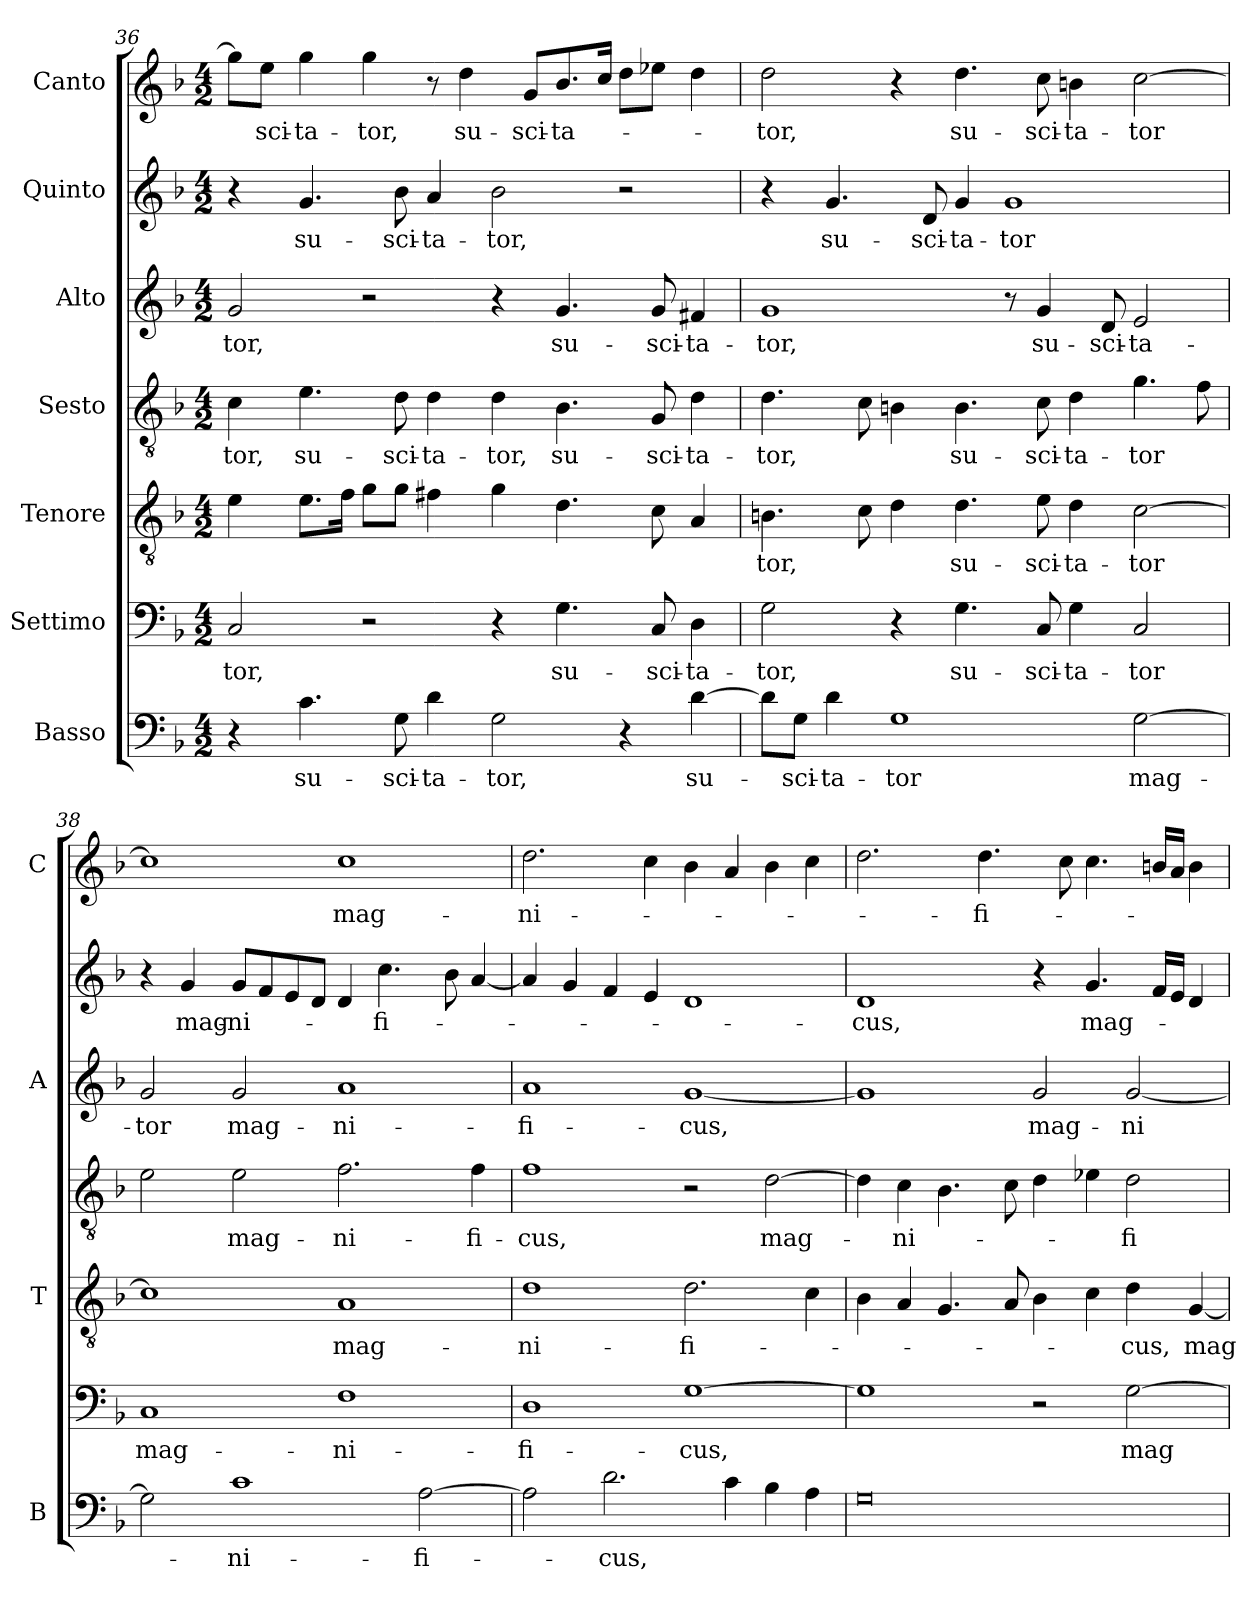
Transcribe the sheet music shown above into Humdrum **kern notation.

**kern	**text	**kern	**text	**kern	**text	**kern	**text	**kern	**text	**kern	**text	**kern	**text
*part7	*part7	*part6	*part6	*part5	*part5	*part4	*part4	*part3	*part3	*part2	*part2	*part1	*part1
*staff7	*staff7	*staff6	*staff6	*staff5	*staff5	*staff4	*staff4	*staff3	*staff3	*staff2	*staff2	*staff1	*staff1
*I"Basso	*	*I"Settimo	*	*I"Tenore	*	*I"Sesto	*	*I"Alto	*	*I"Quinto	*	*I"Canto	*
*I'B	*	*	*	*I'T	*	*	*	*I'A	*	*	*	*I'C	*
*clefF4	*	*clefF4	*	*clefGv2	*	*clefGv2	*	*clefG2	*	*clefG2	*	*clefG2	*
*k[b-]	*	*k[b-]	*	*k[b-]	*	*k[b-]	*	*k[b-]	*	*k[b-]	*	*k[b-]	*
*F:	*	*F:	*	*F:	*	*F:	*	*F:	*	*F:	*	*F:	*
*M4/2	*	*M4/2	*	*M4/2	*	*M4/2	*	*M4/2	*	*M4/2	*	*M4/2	*
=36	=36	=36	=36	=36	=36	=36	=36	=36	=36	=36	=36	=36	=36
!	!	!	!LO:LY:b	!	!	!	!LO:LY:b	!	!LO:LY:b	!	!	!	!
4r	.	2C/	-tor,	4e\	.	4c\	-tor,	2g/	-tor,	4r	.	8gg\L]	.
!	!	!	!	!	!	!	!	!	!	!	!	!	!LO:LY:b
.	.	.	.	.	.	.	.	.	.	.	.	8ee\J	-sci-
!	!LO:LY:b	!	!	!	!	!	!LO:LY:b	!	!	!	!LO:LY:b	!	!LO:LY:b
4.c\	su-	.	.	8.e\L	.	4.e\	su-	.	.	4.g/	su-	4gg\	-ta-
.	.	.	.	16f\Jk	.	.	.	.	.	.	.	.	.
!	!	!	!	!	!	!	!	!	!	!	!	!	!LO:LY:b
.	.	2r	.	8g\L	.	.	.	2r	.	.	.	4gg\	-tor,
!	!LO:LY:b	!	!	!	!	!	!LO:LY:b	!	!	!	!LO:LY:b	!	!
8G\	-sci-	.	.	8g\J	.	8d\	-sci-	.	.	8b-\	-sci-	.	.
!	!LO:LY:b	!	!	!	!	!	!LO:LY:b	!	!	!	!LO:LY:b	!	!
4d\	-ta-	.	.	4f#X\	.	4d\	-ta-	.	.	4a/	-ta-	8r	.
!	!	!	!	!	!	!	!	!	!	!	!	!	!LO:LY:b
.	.	.	.	.	.	.	.	.	.	.	.	4dd\	su-
!	!LO:LY:b	!	!	!	!	!	!LO:LY:b	!	!	!	!LO:LY:b	!	!
2G\	-tor,	4r	.	4g\	.	4d\	-tor,	4r	.	2b-\	-tor,	.	.
!	!	!	!	!	!	!	!	!	!	!	!	!	!LO:LY:b
.	.	.	.	.	.	.	.	.	.	.	.	8g/L	-sci-
!	!	!	!LO:LY:b	!	!	!	!LO:LY:b	!	!LO:LY:b	!	!	!	!LO:LY:b
.	.	4.G\	su-	4.d\	.	4.B-\	su-	4.g/	su-	.	.	8.b-/	-ta-
.	.	.	.	.	.	.	.	.	.	.	.	16cc/Jk	.
4r	.	.	.	.	.	.	.	.	.	2r	.	8dd\L	.
!	!	!	!LO:LY:b	!	!	!	!LO:LY:b	!	!LO:LY:b	!	!	!	!
.	.	8C/	-sci-	8c\	.	8G/	-sci-	8g/	-sci-	.	.	8ee-X\J	.
!	!LO:LY:b	!	!LO:LY:b	!	!	!	!LO:LY:b	!	!LO:LY:b	!	!	!	!
[4d\	su-	4D\	-ta-	4A/	.	4d\	-ta-	4f#X/	-ta-	.	.	4dd\	.
!!LO:LB:g=z
=37	=37	=37	=37	=37	=37	=37	=37	=37	=37	=37	=37	=37	=37
!	!	!	!LO:LY:b	!	!LO:LY:b	!	!LO:LY:b	!	!LO:LY:b	!	!	!	!LO:LY:b
8d\L]	.	2G\	-tor,	4.Bn\	-tor,	4.d\	-tor,	1g	-tor,	4r	.	2dd\	-tor,
!	!LO:LY:b	!	!	!	!	!	!	!	!	!	!	!	!
8G\J	-sci-	.	.	.	.	.	.	.	.	.	.	.	.
!	!LO:LY:b	!	!	!	!	!	!	!	!	!	!LO:LY:b	!	!
4d\	-ta-	.	.	.	.	.	.	.	.	4.g/	su-	.	.
.	.	.	.	8c\	.	8c\	.	.	.	.	.	.	.
!	!LO:LY:b	!	!	!	!	!	!	!	!	!	!	!	!
1G	-tor	4r	.	4d\	.	4Bn\	.	.	.	.	.	4r	.
!	!	!	!	!	!	!	!	!	!	!	!LO:LY:b	!	!
.	.	.	.	.	.	.	.	.	.	8d/	-sci-	.	.
!	!	!	!LO:LY:b	!	!LO:LY:b	!	!LO:LY:b	!	!	!	!LO:LY:b	!	!LO:LY:b
.	.	4.G\	su-	4.d\	su-	4.B\	su-	.	.	4g/	-ta-	4.dd\	su-
!	!	!	!	!	!	!	!	!	!	!	!LO:LY:b	!	!
.	.	.	.	.	.	.	.	8r	.	1g	-tor	.	.
!	!	!	!LO:LY:b	!	!LO:LY:b	!	!LO:LY:b	!	!LO:LY:b	!	!	!	!LO:LY:b
.	.	8C/	-sci-	8e\	-sci-	8c\	-sci-	4g/	su-	.	.	8cc\	-sci-
!	!	!	!LO:LY:b	!	!LO:LY:b	!	!LO:LY:b	!	!	!	!	!	!LO:LY:b
.	.	4G\	-ta-	4d\	-ta-	4d\	-ta-	.	.	.	.	4bn\	-ta-
!	!	!	!	!	!	!	!	!	!LO:LY:b	!	!	!	!
.	.	.	.	.	.	.	.	8d/	-sci-	.	.	.	.
!	!LO:LY:b	!	!LO:LY:b	!	!LO:LY:b	!	!LO:LY:b	!	!LO:LY:b	!	!	!	!LO:LY:b
[2G\	mag-	2C/	-tor	[2c\	-tor	4.g\	-tor	2e/	-ta-	.	.	[2cc\	-tor
.	.	.	.	.	.	8f\	.	.	.	.	.	.	.
=38	=38	=38	=38	=38	=38	=38	=38	=38	=38	=38	=38	=38	=38
!	!	!	!LO:LY:b	!	!	!	!	!	!LO:LY:b	!	!	!	!
2G\]	.	1C	mag-	1c]	.	2e\	.	2g/	-tor	4r	.	1cc]	.
!	!	!	!	!	!	!	!	!	!	!	!LO:LY:b	!	!
.	.	.	.	.	.	.	.	.	.	4g/	mag-	.	.
!	!LO:LY:b	!	!	!	!	!	!LO:LY:b	!	!LO:LY:b	!	!LO:LY:b	!	!
1c	-ni-	.	.	.	.	2e\	mag-	2g/	mag-	8g/L	-ni-	.	.
.	.	.	.	.	.	.	.	.	.	8f/	.	.	.
.	.	.	.	.	.	.	.	.	.	8e/	.	.	.
.	.	.	.	.	.	.	.	.	.	8d/J	.	.	.
!	!	!	!LO:LY:b	!	!LO:LY:b	!	!LO:LY:b	!	!LO:LY:b	!	!	!	!LO:LY:b
.	.	1F	-ni-	1A	mag-	2.f\	-ni-	1a	-ni-	4d/	.	1cc	mag-
!	!	!	!	!	!	!	!	!	!	!	!LO:LY:b	!	!
.	.	.	.	.	.	.	.	.	.	4.cc\	-fi-	.	.
!	!LO:LY:b	!	!	!	!	!	!	!	!	!	!	!	!
[2A\	-fi-	.	.	.	.	.	.	.	.	.	.	.	.
.	.	.	.	.	.	.	.	.	.	8b-\	.	.	.
!	!	!	!	!	!	!	!LO:LY:b	!	!	!	!	!	!
.	.	.	.	.	.	4f\	-fi-	.	.	[4a/	.	.	.
=39	=39	=39	=39	=39	=39	=39	=39	=39	=39	=39	=39	=39	=39
!	!	!	!LO:LY:b	!	!LO:LY:b	!	!LO:LY:b	!	!LO:LY:b	!	!	!	!LO:LY:b
2A\]	.	1D	-fi-	1d	-ni-	1f	-cus,	1a	-fi-	4a/]	.	2.dd\	-ni-
.	.	.	.	.	.	.	.	.	.	4g/	.	.	.
!	!LO:LY:b	!	!	!	!	!	!	!	!	!	!	!	!
2.d\	-cus,	.	.	.	.	.	.	.	.	4f/	.	.	.
.	.	.	.	.	.	.	.	.	.	4e/	.	4cc\	.
!	!	!	!LO:LY:b	!	!LO:LY:b	!	!	!	!LO:LY:b	!	!	!	!
.	.	[1G	-cus,	2.d\	-fi-	2r	.	[1g	-cus,	1d	.	4b-\	.
4c\	.	.	.	.	.	.	.	.	.	.	.	4a/	.
!	!	!	!	!	!	!	!LO:LY:b	!	!	!	!	!	!
4B-\	.	.	.	.	.	[2d\	mag-	.	.	.	.	4b-\	.
4A\	.	.	.	4c\	.	.	.	.	.	.	.	4cc\	.
!!LO:PB:g=z
=40	=40	=40	=40	=40	=40	=40	=40	=40	=40	=40	=40	=40	=40
!	!	!	!	!	!	!	!	!	!	!	!LO:LY:b	!	!
0G	.	1G]	.	4B-\	.	4d\]	.	1g]	.	1d	-cus,	2.dd\	.
!	!	!	!	!	!	!	!LO:LY:b	!	!	!	!	!	!
.	.	.	.	4A/	.	4c\	-ni-	.	.	.	.	.	.
.	.	.	.	4.G/	.	4.B-\	.	.	.	.	.	.	.
!	!	!	!	!	!	!	!	!	!	!	!	!	!LO:LY:b
.	.	.	.	.	.	.	.	.	.	.	.	4.dd\	-fi-
.	.	.	.	8A/	.	8c\	.	.	.	.	.	.	.
!	!	!	!	!	!	!	!	!	!LO:LY:b	!	!	!	!
.	.	2r	.	4B-\	.	4d\	.	2g/	mag-	4r	.	.	.
.	.	.	.	.	.	.	.	.	.	.	.	8cc\	.
!	!	!	!	!	!	!	!	!	!	!	!LO:LY:b	!	!
.	.	.	.	4c\	.	4e-X\	.	.	.	4.g/	mag-	4.cc\	.
!	!	!	!LO:LY:b	!	!LO:LY:b	!	!LO:LY:b	!	!LO:LY:b	!	!	!	!
.	.	[2G\	mag-	4d\	-cus,	2d\	-fi-	[2g/	-ni-	.	.	.	.
.	.	.	.	.	.	.	.	.	.	16f/LL	.	16bn/LL	.
.	.	.	.	.	.	.	.	.	.	16e/JJ	.	16a/JJ	.
!	!	!	!	!	!LO:LY:b	!	!	!	!	!	!	!	!
.	.	.	.	[4G/	mag-	.	.	.	.	4d/	.	4b\	.
=	=	=	=	=	=	=	=	=	=	=	=	=	=
*-	*-	*-	*-	*-	*-	*-	*-	*-	*-	*-	*-	*-	*-
